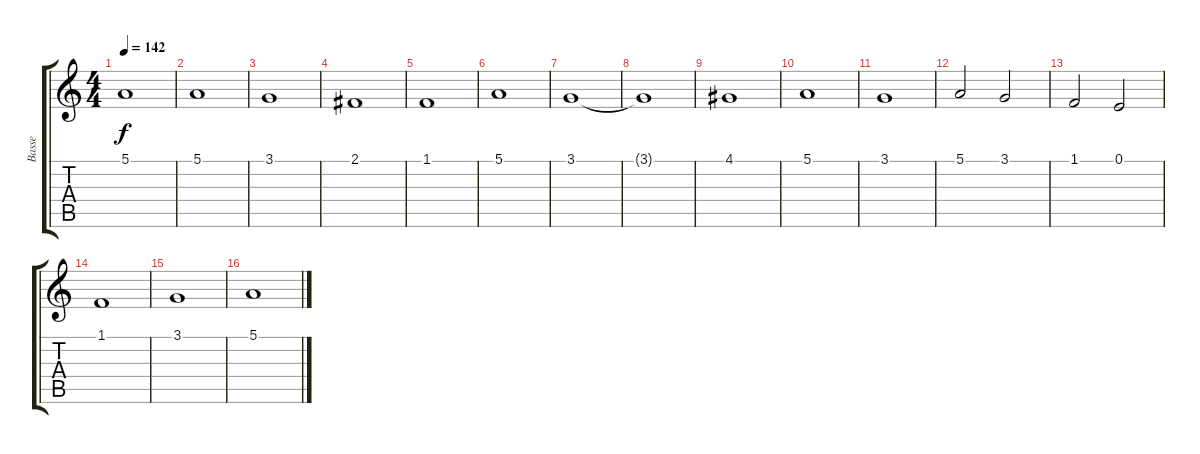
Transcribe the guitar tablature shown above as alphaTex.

\track ("Basse" "Basse") {instrument fx7echoes}
\staff {score tabs}
\tuning (E4 B3 G3 D3 A2 E2) {hide}
\ts (4 4)
\tempo 142
\clef g2
\ks c
5.1.1{dy f} |
5.1.1 |
3.1.1 |
2.1.1 |
1.1.1 |
5.1.1 |
3.1.1 |
3.1{t}.1 |
4.1.1 |
5.1.1 |
3.1.1 |
5.1.2 3.1.2 |
1.1.2 0.1.2 |
1.1.1 |
3.1.1 |
5.1.1
